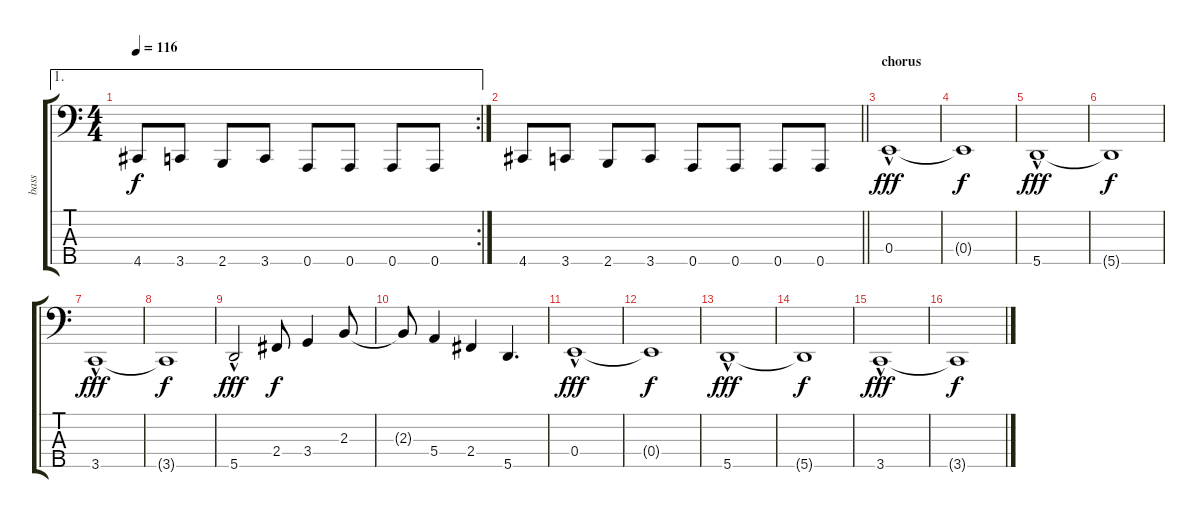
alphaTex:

\track ("bass" "bass") {instrument electricbasspick}
\staff {score tabs}
\tuning (G2 D2 A1 E1 A0) {hide}
\ae 1
\rc 2
\ts (4 4)
\tempo 116
\clef f4
\ks c
4.5.8{dy f} 3.5.8 2.5.8 3.5.8 0.5.8 0.5.8 0.5.8 0.5.8 |
\barLineRight lightlight
4.5.8 3.5.8 2.5.8 3.5.8 0.5.8 0.5.8 0.5.8 0.5.8 |
\section ("" "chorus")
0.4{hac}.1{dy fff} |
0.4{t}.1{dy f} |
5.5{hac}.1{dy fff} |
5.5{t}.1{dy f} |
3.5{hac}.1{dy fff} |
3.5{t}.1{dy f} |
5.5{hac}.2{dy fff} 2.4.8{dy f} 3.4.4 2.3.8 |
2.3{t}.8 5.4.4 2.4.4 5.5.4{d} |
0.4{hac}.1{dy fff} |
0.4{t}.1{dy f} |
5.5{hac}.1{dy fff} |
5.5{t}.1{dy f} |
3.5{hac}.1{dy fff} |
3.5{t}.1{dy f}
